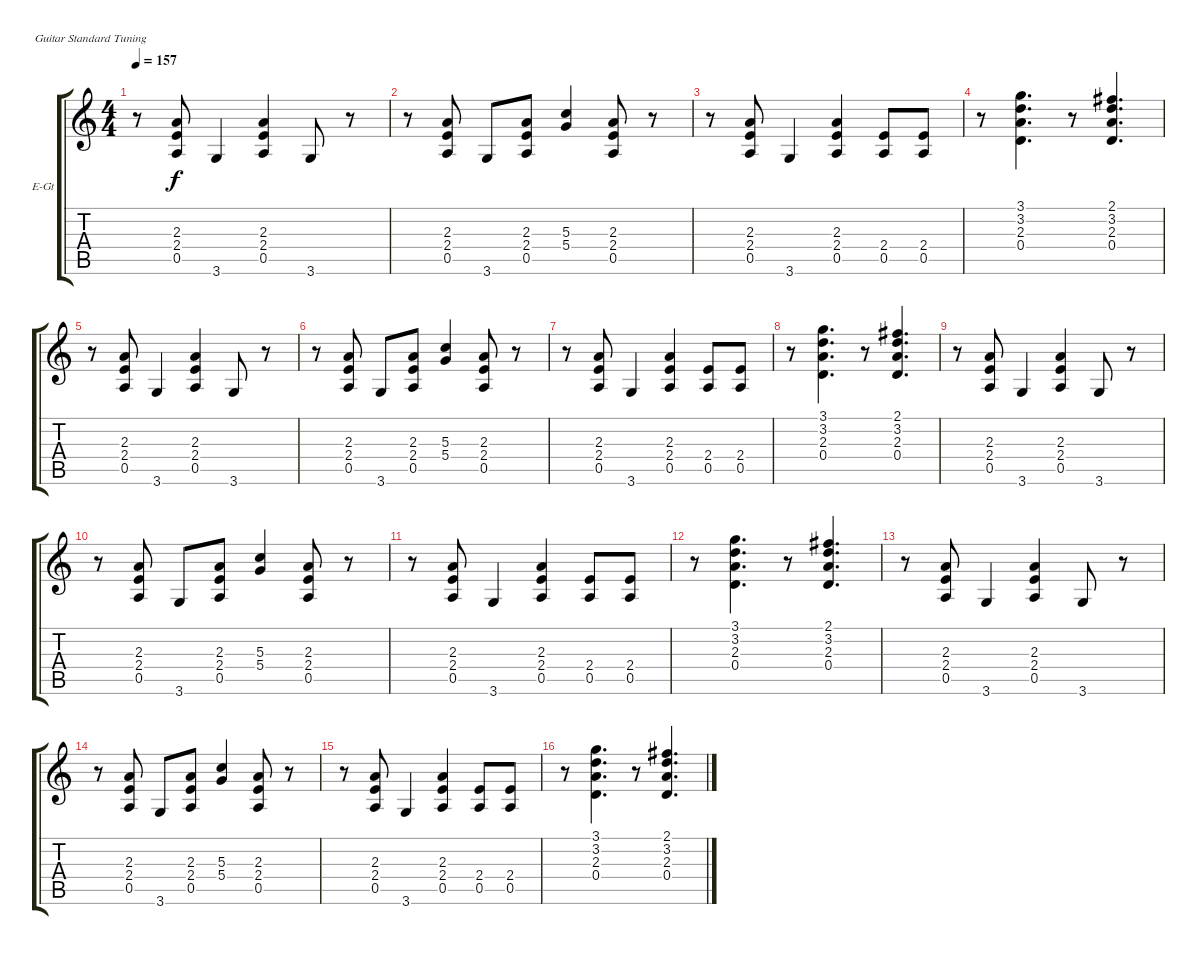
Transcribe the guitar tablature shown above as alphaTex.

\defaultSystemsLayout 4
\bracketExtendMode groupsimilarinstruments
\firstSystemTrackNameOrientation horizontal
\otherSystemsTrackNameOrientation horizontal
\track ("Electric Guitar 1" "E-Gt") {instrument electricguitarclean}
\staff {score tabs}
\tuning (E4 B3 G3 D3 A2 E2)
\ts (4 4)
\tempo 157
\clef g2
\ks c
r.8{dy f} (2.3 2.4 0.5).8 3.6.4 (2.3 2.4 0.5).4 3.6.8 r.8 |
r.8 (0.5 2.4 2.3).8 3.6.8 (2.4 0.5 2.3).8 (5.4 5.3).4 (2.3 2.4 0.5).8 r.8 |
r.8 (2.3 2.4 0.5).8 3.6.4 (2.3 2.4 0.5).4 (2.4 0.5).8 (2.4 0.5).8 |
r.8 (3.1 3.2 2.3 0.4).4{d} r.8 (2.1 3.2 2.3 0.4).4{d} |
r.8 (2.3 2.4 0.5).8 3.6.4 (2.3 2.4 0.5).4 3.6.8 r.8 |
r.8 (0.5 2.4 2.3).8 3.6.8 (2.4 0.5 2.3).8 (5.4 5.3).4 (2.3 2.4 0.5).8 r.8 |
r.8 (2.3 2.4 0.5).8 3.6.4 (2.3 2.4 0.5).4 (2.4 0.5).8 (2.4 0.5).8 |
r.8 (3.1 3.2 2.3 0.4).4{d} r.8 (2.1 3.2 2.3 0.4).4{d} |
r.8 (2.3 2.4 0.5).8 3.6.4 (2.3 2.4 0.5).4 3.6.8 r.8 |
r.8 (0.5 2.4 2.3).8 3.6.8 (2.4 0.5 2.3).8 (5.4 5.3).4 (2.3 2.4 0.5).8 r.8 |
r.8 (2.3 2.4 0.5).8 3.6.4 (2.3 2.4 0.5).4 (2.4 0.5).8 (2.4 0.5).8 |
r.8 (3.1 3.2 2.3 0.4).4{d} r.8 (2.1 3.2 2.3 0.4).4{d} |
r.8 (2.3 2.4 0.5).8 3.6.4 (2.3 2.4 0.5).4 3.6.8 r.8 |
r.8 (0.5 2.4 2.3).8 3.6.8 (2.4 0.5 2.3).8 (5.4 5.3).4 (2.3 2.4 0.5).8 r.8 |
r.8 (2.3 2.4 0.5).8 3.6.4 (2.3 2.4 0.5).4 (2.4 0.5).8 (2.4 0.5).8 |
r.8 (3.1 3.2 2.3 0.4).4{d} r.8 (2.1 3.2 2.3 0.4).4{d}
